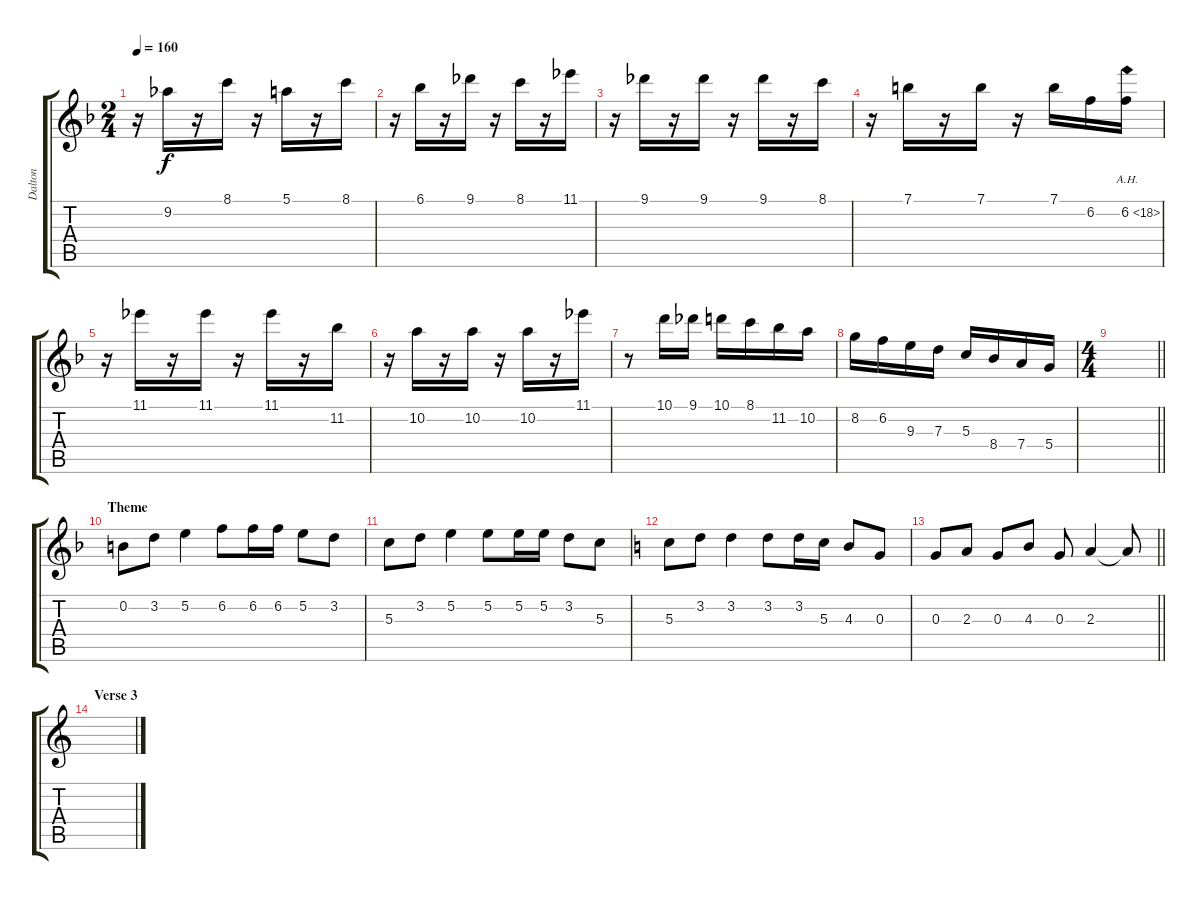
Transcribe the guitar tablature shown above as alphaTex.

\track ("Dalton" "Dalton") {instrument overdrivenguitar}
\staff {score tabs}
\tuning (E4 B3 G3 D3 A2 E2) {hide}
\ts (2 4)
\tempo 160
\clef g2
\ks f
r.16{dy f} 9.2.16 r.16 8.1.16 r.16 5.1.16 r.16 8.1.16 |
r.16 6.1.16 r.16 9.1.16 r.16 8.1.16 r.16 11.1.16 |
r.16 9.1.16 r.16 9.1.16 r.16 9.1.16 r.16 8.1.16 |
r.16 7.1.16 r.16 7.1.16 r.16 7.1.16 6.2.16 6.2{ah 12}.16 |
r.16 11.1.16 r.16 11.1.16 r.16 11.1.16 r.16 11.2.16 |
r.16 10.2.16 r.16 10.2.16 r.16 10.2.16 r.16 11.1.16 |
r.8 10.1.16 9.1.16 10.1.16 8.1.16 11.2.16 10.2.16 |
8.2.16 6.2.16 9.3.16 7.3.16 5.3.16 8.4.16 7.4.16 5.4.16 |
\ts (4 4)
\barLineRight lightlight
|
\section ("" "Theme")
0.2.8 3.2.8 5.2.4 6.2.8 6.2.16 6.2.16 5.2.8 3.2.8 |
5.3.8 3.2.8 5.2.4 5.2.8 5.2.16 5.2.16 3.2.8 5.3.8 |
\ks c
5.3.8 3.2.8 3.2.4 3.2.8 3.2.16 5.3.16 4.3.8 0.3.8 |
\barLineRight lightlight
0.3.8 2.3.8 0.3.8 4.3.8 0.3.8 2.3.4 2.3{t}.8 |
\section ("" "Verse 3")
